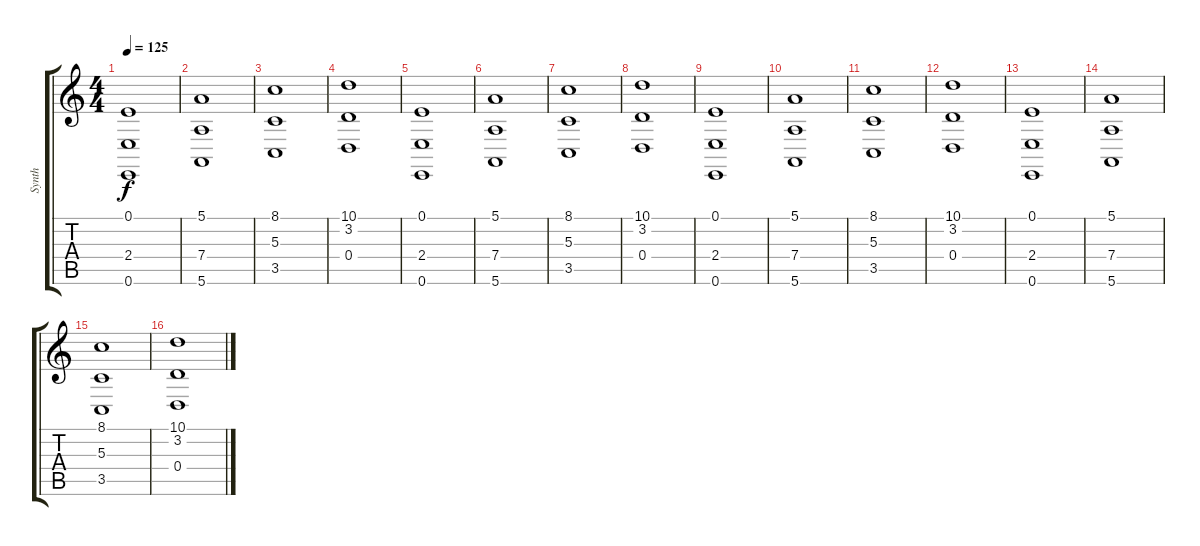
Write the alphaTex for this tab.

\track ("Synth" "Synth") {instrument synthstrings1}
\staff {score tabs}
\tuning (E4 B3 G3 D3 A2 E2) {hide}
\ts (4 4)
\tempo 125
\clef g2
\ks c
(0.1 2.4 0.6).1{dy f} |
(5.1 7.4 5.6).1 |
(8.1 5.3 3.5).1 |
(10.1 3.2 0.4).1 |
(0.1 2.4 0.6).1 |
(5.1 7.4 5.6).1 |
(8.1 5.3 3.5).1 |
(10.1 3.2 0.4).1 |
(0.1 2.4 0.6).1 |
(5.1 7.4 5.6).1 |
(8.1 5.3 3.5).1 |
(10.1 3.2 0.4).1 |
(0.1 2.4 0.6).1 |
(5.1 7.4 5.6).1 |
(8.1 5.3 3.5).1 |
(10.1 3.2 0.4).1
